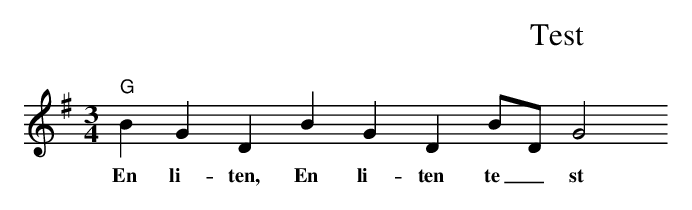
X:1
T:Test
M:3/4
L:1/4
K:G
"G" BGD BGD B/2D/2 G2
w:En li-ten, En li-ten te_st
